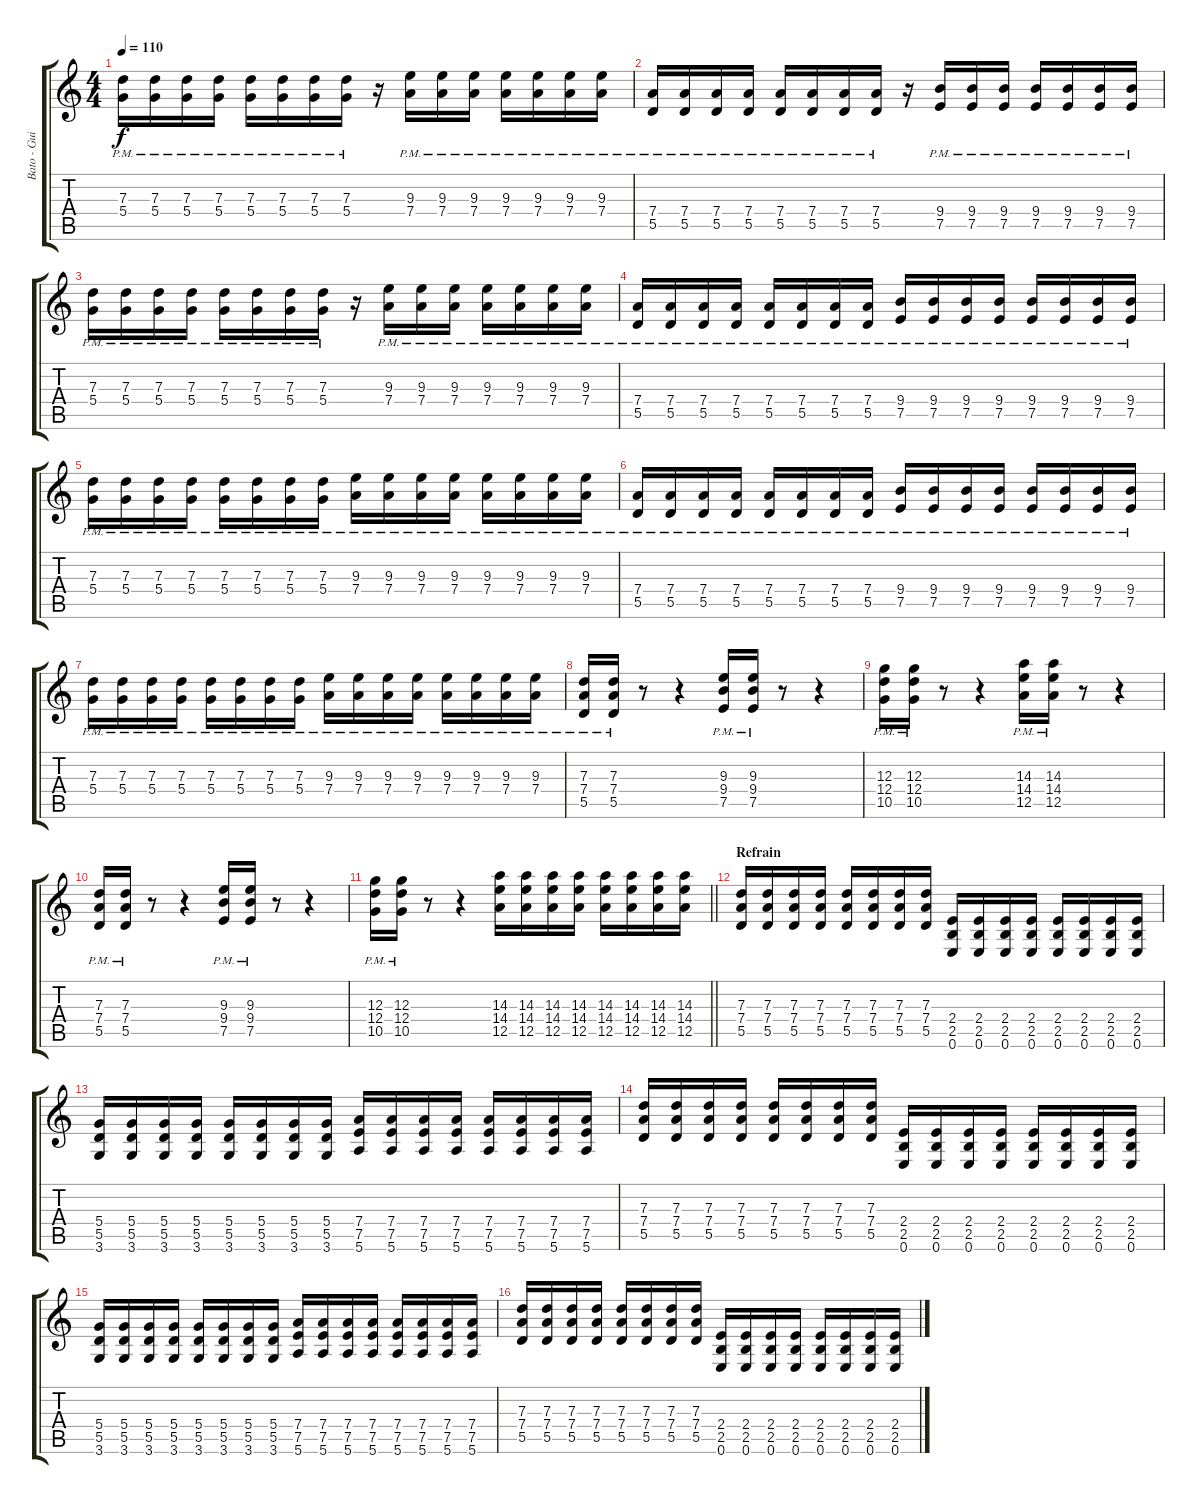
\track ("Bato - Guitare" "Bato - Gui") {instrument overdrivenguitar}
\staff {score tabs}
\tuning (E4 B3 G3 D3 A2 E2) {hide}
\ts (4 4)
\tempo 110
\clef g2
\ks c
(7.3{pm} 5.4{pm}).16{dy f} (7.3{pm} 5.4{pm}).16 (7.3{pm} 5.4{pm}).16 (7.3{pm} 5.4{pm}).16 (7.3{pm} 5.4{pm}).16 (7.3{pm} 5.4{pm}).16 (7.3{pm} 5.4{pm}).16 (7.3{pm} 5.4{pm}).16 r.16 (9.3{pm} 7.4{pm}).16 (9.3{pm} 7.4{pm}).16 (9.3{pm} 7.4{pm}).16 (9.3{pm} 7.4{pm}).16 (9.3{pm} 7.4{pm}).16 (9.3{pm} 7.4{pm}).16 (9.3{pm} 7.4{pm}).16 |
(7.4{pm} 5.5{pm}).16 (7.4{pm} 5.5{pm}).16 (7.4{pm} 5.5{pm}).16 (7.4{pm} 5.5{pm}).16 (7.4{pm} 5.5{pm}).16 (7.4{pm} 5.5{pm}).16 (7.4{pm} 5.5{pm}).16 (7.4{pm} 5.5{pm}).16 r.16 (9.4{pm} 7.5{pm}).16 (9.4{pm} 7.5{pm}).16 (9.4{pm} 7.5{pm}).16 (9.4{pm} 7.5{pm}).16 (9.4{pm} 7.5{pm}).16 (9.4{pm} 7.5{pm}).16 (9.4{pm} 7.5{pm}).16 |
(7.3{pm} 5.4{pm}).16 (7.3{pm} 5.4{pm}).16 (7.3{pm} 5.4{pm}).16 (7.3{pm} 5.4{pm}).16 (7.3{pm} 5.4{pm}).16 (7.3{pm} 5.4{pm}).16 (7.3{pm} 5.4{pm}).16 (7.3{pm} 5.4{pm}).16 r.16 (9.3{pm} 7.4{pm}).16 (9.3{pm} 7.4{pm}).16 (9.3{pm} 7.4{pm}).16 (9.3{pm} 7.4{pm}).16 (9.3{pm} 7.4{pm}).16 (9.3{pm} 7.4{pm}).16 (9.3{pm} 7.4{pm}).16 |
(7.4{pm} 5.5{pm}).16 (7.4{pm} 5.5{pm}).16 (7.4{pm} 5.5{pm}).16 (7.4{pm} 5.5{pm}).16 (7.4{pm} 5.5{pm}).16 (7.4{pm} 5.5{pm}).16 (7.4{pm} 5.5{pm}).16 (7.4{pm} 5.5{pm}).16 (9.4{pm} 7.5{pm}).16 (9.4{pm} 7.5{pm}).16 (9.4{pm} 7.5{pm}).16 (9.4{pm} 7.5{pm}).16 (9.4{pm} 7.5{pm}).16 (9.4{pm} 7.5{pm}).16 (9.4{pm} 7.5{pm}).16 (9.4{pm} 7.5{pm}).16 |
(7.3{pm} 5.4{pm}).16 (7.3{pm} 5.4{pm}).16 (7.3{pm} 5.4{pm}).16 (7.3{pm} 5.4{pm}).16 (7.3{pm} 5.4{pm}).16 (7.3{pm} 5.4{pm}).16 (7.3{pm} 5.4{pm}).16 (7.3{pm} 5.4{pm}).16 (9.3{pm} 7.4{pm}).16 (9.3{pm} 7.4{pm}).16 (9.3{pm} 7.4{pm}).16 (9.3{pm} 7.4{pm}).16 (9.3{pm} 7.4{pm}).16 (9.3{pm} 7.4{pm}).16 (9.3{pm} 7.4{pm}).16 (9.3{pm} 7.4{pm}).16 |
(7.4{pm} 5.5{pm}).16 (7.4{pm} 5.5{pm}).16 (7.4{pm} 5.5{pm}).16 (7.4{pm} 5.5{pm}).16 (7.4{pm} 5.5{pm}).16 (7.4{pm} 5.5{pm}).16 (7.4{pm} 5.5{pm}).16 (7.4{pm} 5.5{pm}).16 (9.4{pm} 7.5{pm}).16 (9.4{pm} 7.5{pm}).16 (9.4{pm} 7.5{pm}).16 (9.4{pm} 7.5{pm}).16 (9.4{pm} 7.5{pm}).16 (9.4{pm} 7.5{pm}).16 (9.4{pm} 7.5{pm}).16 (9.4{pm} 7.5{pm}).16 |
(7.3{pm} 5.4{pm}).16 (7.3{pm} 5.4{pm}).16 (7.3{pm} 5.4{pm}).16 (7.3{pm} 5.4{pm}).16 (7.3{pm} 5.4{pm}).16 (7.3{pm} 5.4{pm}).16 (7.3{pm} 5.4{pm}).16 (7.3{pm} 5.4{pm}).16 (9.3{pm} 7.4{pm}).16 (9.3{pm} 7.4{pm}).16 (9.3{pm} 7.4{pm}).16 (9.3{pm} 7.4{pm}).16 (9.3{pm} 7.4{pm}).16 (9.3{pm} 7.4{pm}).16 (9.3{pm} 7.4{pm}).16 (9.3{pm} 7.4{pm}).16 |
(7.3{pm} 7.4{pm} 5.5{pm}).16 (7.3{pm} 7.4{pm} 5.5{pm}).16 r.8 r.4 (9.3{pm} 9.4{pm} 7.5{pm}).16 (9.3{pm} 9.4{pm} 7.5{pm}).16 r.8 r.4 |
(12.3{pm} 12.4{pm} 10.5{pm}).16 (12.3{pm} 12.4{pm} 10.5{pm}).16 r.8 r.4 (14.3{pm} 14.4{pm} 12.5{pm}).16 (14.3{pm} 14.4{pm} 12.5{pm}).16 r.8 r.4 |
(7.3{pm} 7.4{pm} 5.5{pm}).16 (7.3{pm} 7.4{pm} 5.5{pm}).16 r.8 r.4 (9.3{pm} 9.4{pm} 7.5{pm}).16 (9.3{pm} 9.4{pm} 7.5{pm}).16 r.8 r.4 |
\barLineRight lightlight
(12.3{pm} 12.4{pm} 10.5{pm}).16 (12.3{pm} 12.4{pm} 10.5{pm}).16 r.8 r.4 (14.3 14.4 12.5).16 (14.3 14.4 12.5).16 (14.3 14.4 12.5).16 (14.3 14.4 12.5).16 (14.3 14.4 12.5).16 (14.3 14.4 12.5).16 (14.3 14.4 12.5).16 (14.3 14.4 12.5).16 |
\section ("" "Refrain")
(7.3 7.4 5.5).16 (7.3 7.4 5.5).16 (7.3 7.4 5.5).16 (7.3 7.4 5.5).16 (7.3 7.4 5.5).16 (7.3 7.4 5.5).16 (7.3 7.4 5.5).16 (7.3 7.4 5.5).16 (2.4 2.5 0.6).16 (2.4 2.5 0.6).16 (2.4 2.5 0.6).16 (2.4 2.5 0.6).16 (2.4 2.5 0.6).16 (2.4 2.5 0.6).16 (2.4 2.5 0.6).16 (2.4 2.5 0.6).16 |
(5.4 5.5 3.6).16 (5.4 5.5 3.6).16 (5.4 5.5 3.6).16 (5.4 5.5 3.6).16 (5.4 5.5 3.6).16 (5.4 5.5 3.6).16 (5.4 5.5 3.6).16 (5.4 5.5 3.6).16 (7.4 7.5 5.6).16 (7.4 7.5 5.6).16 (7.4 7.5 5.6).16 (7.4 7.5 5.6).16 (7.4 7.5 5.6).16 (7.4 7.5 5.6).16 (7.4 7.5 5.6).16 (7.4 7.5 5.6).16 |
(7.3 7.4 5.5).16 (7.3 7.4 5.5).16 (7.3 7.4 5.5).16 (7.3 7.4 5.5).16 (7.3 7.4 5.5).16 (7.3 7.4 5.5).16 (7.3 7.4 5.5).16 (7.3 7.4 5.5).16 (2.4 2.5 0.6).16 (2.4 2.5 0.6).16 (2.4 2.5 0.6).16 (2.4 2.5 0.6).16 (2.4 2.5 0.6).16 (2.4 2.5 0.6).16 (2.4 2.5 0.6).16 (2.4 2.5 0.6).16 |
(5.4 5.5 3.6).16 (5.4 5.5 3.6).16 (5.4 5.5 3.6).16 (5.4 5.5 3.6).16 (5.4 5.5 3.6).16 (5.4 5.5 3.6).16 (5.4 5.5 3.6).16 (5.4 5.5 3.6).16 (7.4 7.5 5.6).16 (7.4 7.5 5.6).16 (7.4 7.5 5.6).16 (7.4 7.5 5.6).16 (7.4 7.5 5.6).16 (7.4 7.5 5.6).16 (7.4 7.5 5.6).16 (7.4 7.5 5.6).16 |
(7.3 7.4 5.5).16 (7.3 7.4 5.5).16 (7.3 7.4 5.5).16 (7.3 7.4 5.5).16 (7.3 7.4 5.5).16 (7.3 7.4 5.5).16 (7.3 7.4 5.5).16 (7.3 7.4 5.5).16 (2.4 2.5 0.6).16 (2.4 2.5 0.6).16 (2.4 2.5 0.6).16 (2.4 2.5 0.6).16 (2.4 2.5 0.6).16 (2.4 2.5 0.6).16 (2.4 2.5 0.6).16 (2.4 2.5 0.6).16
